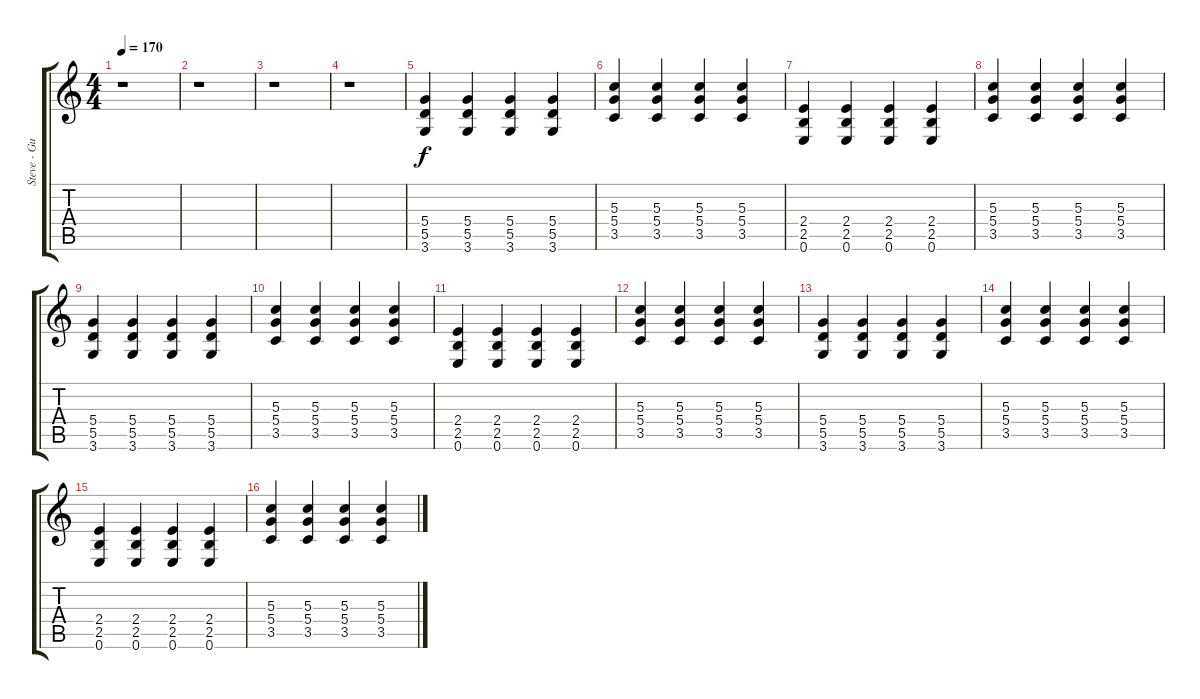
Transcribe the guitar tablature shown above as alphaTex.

\track ("Steve - Guitar" "Steve - Gu") {instrument electricguitarjazz}
\staff {score tabs}
\tuning (E4 B3 G3 D3 A2 E2) {hide}
\ts (4 4)
\tempo 170
\clef g2
\ks c
r.1{dy f} |
r.1 |
r.1 |
r.1 |
(5.4 5.5 3.6).4 (5.4 5.5 3.6).4 (5.4 5.5 3.6).4 (5.4 5.5 3.6).4 |
(5.3 5.4 3.5).4 (5.3 5.4 3.5).4 (5.3 5.4 3.5).4 (5.3 5.4 3.5).4 |
(2.4 2.5 0.6).4 (2.4 2.5 0.6).4 (2.4 2.5 0.6).4 (2.4 2.5 0.6).4 |
(5.3 5.4 3.5).4 (5.3 5.4 3.5).4 (5.3 5.4 3.5).4 (5.3 5.4 3.5).4 |
(5.4 5.5 3.6).4 (5.4 5.5 3.6).4 (5.4 5.5 3.6).4 (5.4 5.5 3.6).4 |
(5.3 5.4 3.5).4 (5.3 5.4 3.5).4 (5.3 5.4 3.5).4 (5.3 5.4 3.5).4 |
(2.4 2.5 0.6).4 (2.4 2.5 0.6).4 (2.4 2.5 0.6).4 (2.4 2.5 0.6).4 |
(5.3 5.4 3.5).4 (5.3 5.4 3.5).4 (5.3 5.4 3.5).4 (5.3 5.4 3.5).4 |
(5.4 5.5 3.6).4 (5.4 5.5 3.6).4 (5.4 5.5 3.6).4 (5.4 5.5 3.6).4 |
(5.3 5.4 3.5).4 (5.3 5.4 3.5).4 (5.3 5.4 3.5).4 (5.3 5.4 3.5).4 |
(2.4 2.5 0.6).4 (2.4 2.5 0.6).4 (2.4 2.5 0.6).4 (2.4 2.5 0.6).4 |
(5.3 5.4 3.5).4 (5.3 5.4 3.5).4 (5.3 5.4 3.5).4 (5.3 5.4 3.5).4
